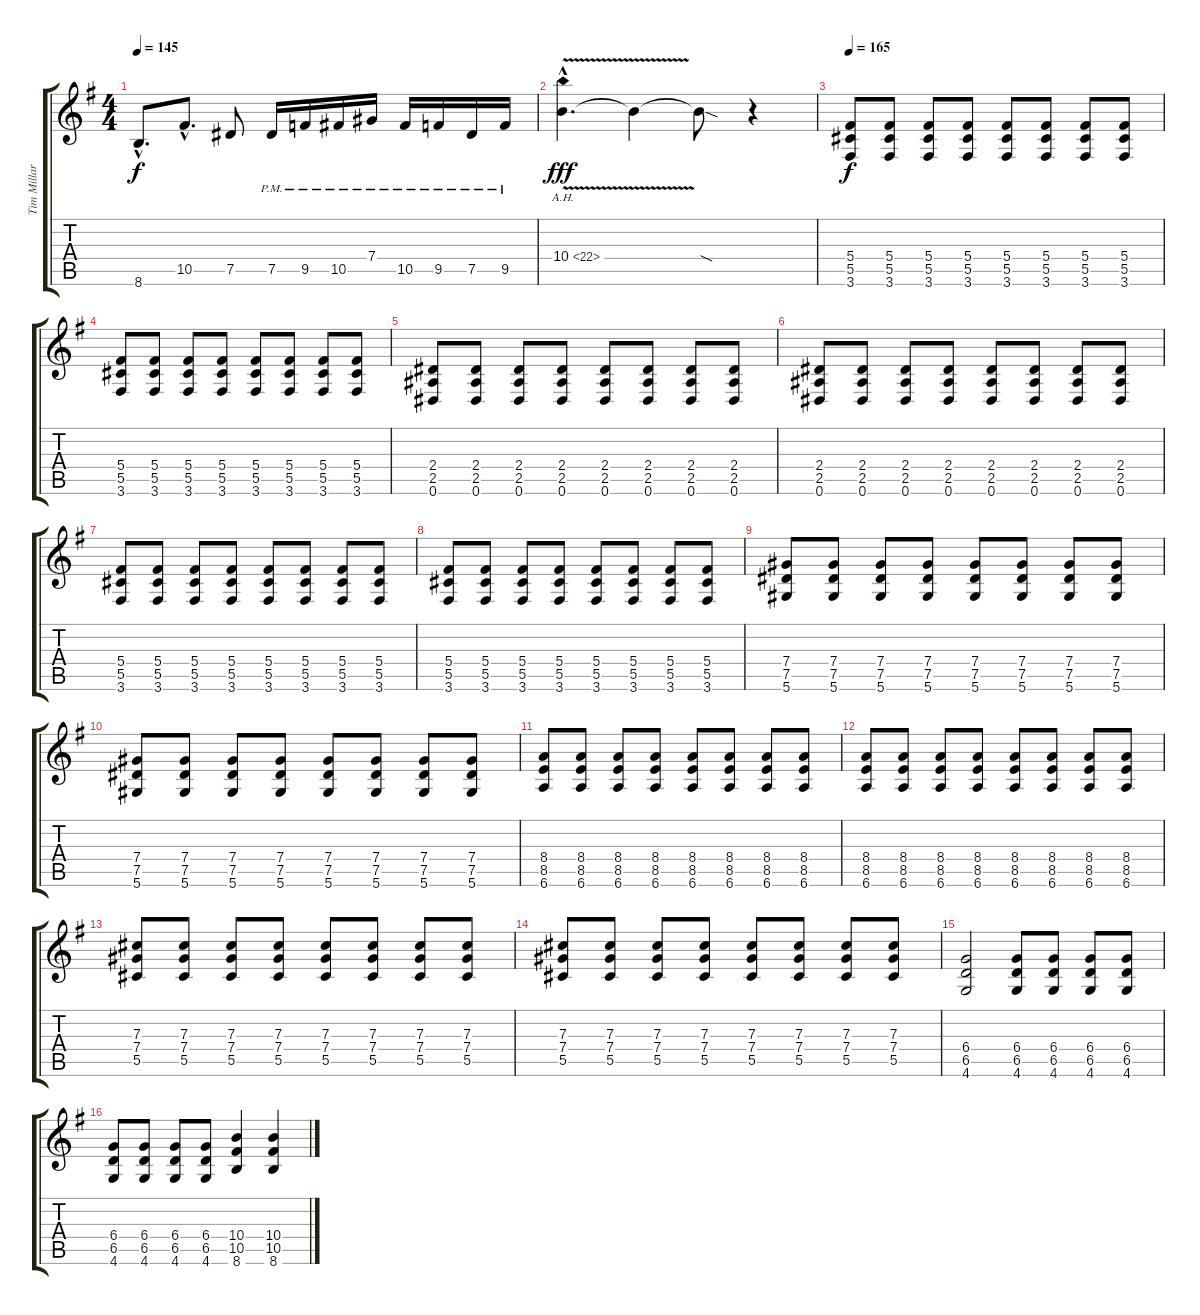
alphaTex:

\track ("Tim Millar" "Tim Millar") {instrument distortionguitar}
\staff {score tabs}
\tuning (Eb4 Bb3 Gb3 Db3 Ab2 Eb2) {hide}
\ts (4 4)
\tempo 145
\clef g2
\ks g
8.6{hac}.8{d dy f} 10.5{hac}.8{d} 7.5.8 7.5{pm}.16 9.5{pm}.16 10.5{pm}.16 7.4{pm}.16 10.5{pm}.16 9.5{pm}.16 7.5{pm}.16 9.5{pm}.16 |
10.4{ah 12 v hac}.4{d dy fff balance 8} 10.4{t}.4 10.4{sod t}.8 r.4 |
\tempo 165
(5.4 5.5 3.6).8{dy f} (5.4 5.5 3.6).8 (5.4 5.5 3.6).8 (5.4 5.5 3.6).8 (5.4 5.5 3.6).8 (5.4 5.5 3.6).8 (5.4 5.5 3.6).8 (5.4 5.5 3.6).8 |
(5.4 5.5 3.6).8 (5.4 5.5 3.6).8 (5.4 5.5 3.6).8 (5.4 5.5 3.6).8 (5.4 5.5 3.6).8 (5.4 5.5 3.6).8 (5.4 5.5 3.6).8 (5.4 5.5 3.6).8 |
(2.4 2.5 0.6).8 (2.4 2.5 0.6).8 (2.4 2.5 0.6).8 (2.4 2.5 0.6).8 (2.4 2.5 0.6).8 (2.4 2.5 0.6).8 (2.4 2.5 0.6).8 (2.4 2.5 0.6).8 |
(2.4 2.5 0.6).8 (2.4 2.5 0.6).8 (2.4 2.5 0.6).8 (2.4 2.5 0.6).8 (2.4 2.5 0.6).8 (2.4 2.5 0.6).8 (2.4 2.5 0.6).8 (2.4 2.5 0.6).8 |
(5.4 5.5 3.6).8 (5.4 5.5 3.6).8 (5.4 5.5 3.6).8 (5.4 5.5 3.6).8 (5.4 5.5 3.6).8 (5.4 5.5 3.6).8 (5.4 5.5 3.6).8 (5.4 5.5 3.6).8 |
(5.4 5.5 3.6).8 (5.4 5.5 3.6).8 (5.4 5.5 3.6).8 (5.4 5.5 3.6).8 (5.4 5.5 3.6).8 (5.4 5.5 3.6).8 (5.4 5.5 3.6).8 (5.4 5.5 3.6).8 |
(7.4 7.5 5.6).8 (7.4 7.5 5.6).8 (7.4 7.5 5.6).8 (7.4 7.5 5.6).8 (7.4 7.5 5.6).8 (7.4 7.5 5.6).8 (7.4 7.5 5.6).8 (7.4 7.5 5.6).8 |
(7.4 7.5 5.6).8 (7.4 7.5 5.6).8 (7.4 7.5 5.6).8 (7.4 7.5 5.6).8 (7.4 7.5 5.6).8 (7.4 7.5 5.6).8 (7.4 7.5 5.6).8 (7.4 7.5 5.6).8 |
(8.4 8.5 6.6).8 (8.4 8.5 6.6).8 (8.4 8.5 6.6).8 (8.4 8.5 6.6).8 (8.4 8.5 6.6).8 (8.4 8.5 6.6).8 (8.4 8.5 6.6).8 (8.4 8.5 6.6).8 |
(8.4 8.5 6.6).8 (8.4 8.5 6.6).8 (8.4 8.5 6.6).8 (8.4 8.5 6.6).8 (8.4 8.5 6.6).8 (8.4 8.5 6.6).8 (8.4 8.5 6.6).8 (8.4 8.5 6.6).8 |
(7.3 7.4 5.5).8 (7.3 7.4 5.5).8 (7.3 7.4 5.5).8 (7.3 7.4 5.5).8 (7.3 7.4 5.5).8 (7.3 7.4 5.5).8 (7.3 7.4 5.5).8 (7.3 7.4 5.5).8 |
(7.3 7.4 5.5).8 (7.3 7.4 5.5).8 (7.3 7.4 5.5).8 (7.3 7.4 5.5).8 (7.3 7.4 5.5).8 (7.3 7.4 5.5).8 (7.3 7.4 5.5).8 (7.3 7.4 5.5).8 |
(6.4 6.5 4.6).2 (6.4 6.5 4.6).8 (6.4 6.5 4.6).8 (6.4 6.5 4.6).8 (6.4 6.5 4.6).8 |
(6.4 6.5 4.6).8 (6.4 6.5 4.6).8 (6.4 6.5 4.6).8 (6.4 6.5 4.6).8 (10.4 10.5 8.6).4 (10.4 10.5 8.6).4
